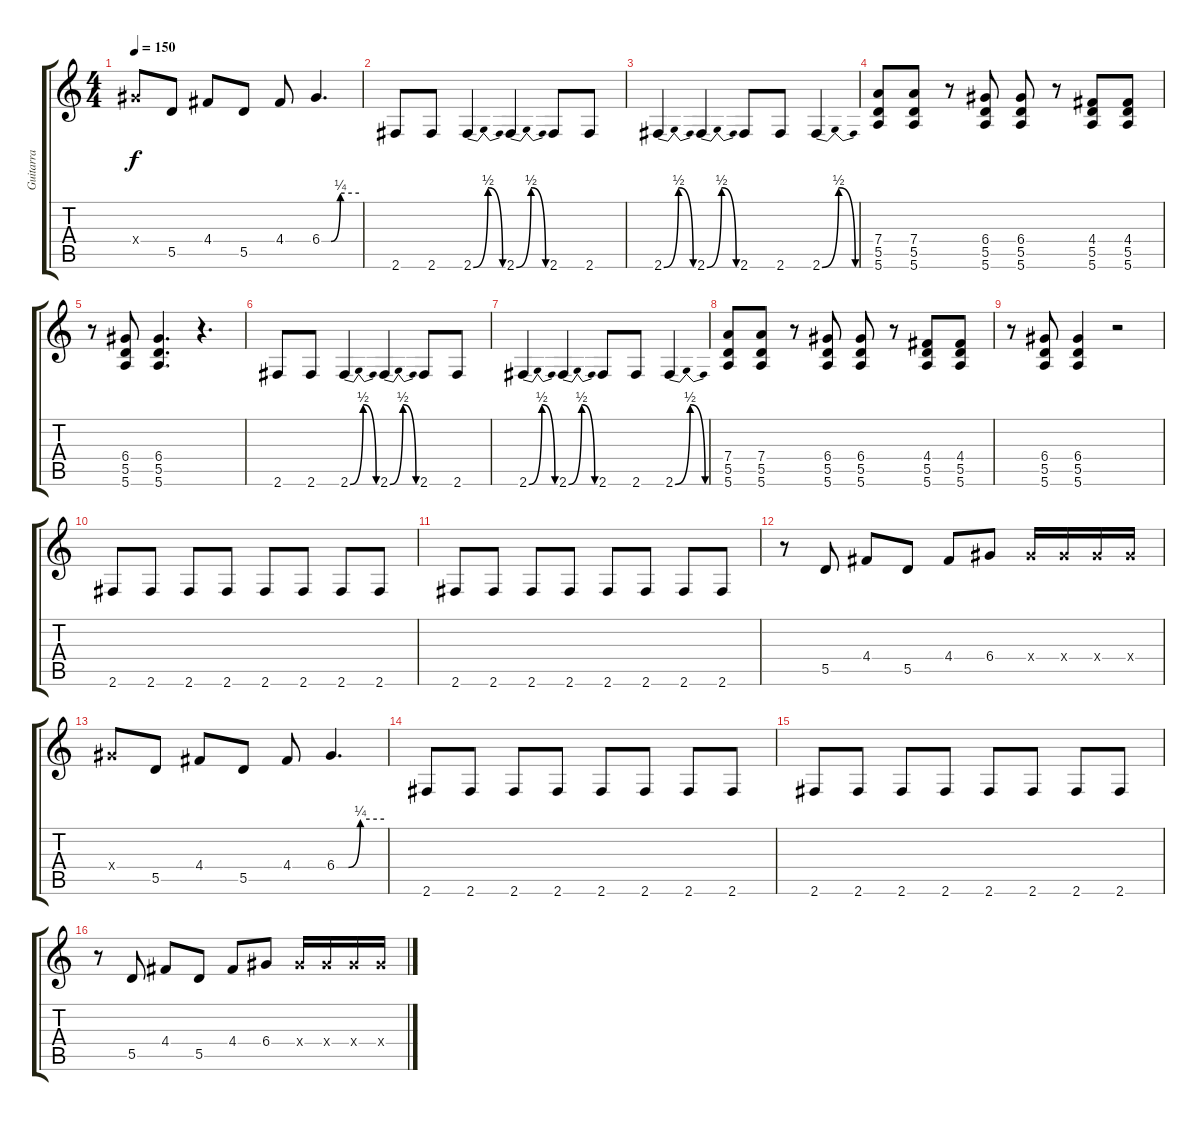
\track ("Guitarra" "Guitarra") {instrument overdrivenguitar}
\staff {score tabs}
\tuning (E4 B3 G3 D3 A2 E2) {hide}
\ts (4 4)
\tempo 150
\clef g2
\ks c
6.4{x}.8{dy f} 5.5.8 4.4.8 5.5.8 4.4.8 6.4{be (custom 0 0 15 0 30 1 60 1)}.4{d} |
2.6.8 2.6.8 2.6{be (bendrelease 0 0 5 2 5 2 60 0)}.4 2.6{be (bendrelease 0 0 5 2 5 2 60 0)}.4 2.6.8 2.6.8 |
2.6{be (bendrelease 0 0 5 2 5 2 60 0)}.4 2.6{be (bendrelease 0 0 5 2 5 2 60 0)}.4 2.6.8 2.6.8 2.6{be (bendrelease 0 0 5 2 5 2 60 0)}.4 |
(7.4 5.5 5.6).8 (7.4 5.5 5.6).8 r.8 (6.4 5.5 5.6).8 (6.4 5.5 5.6).8 r.8 (4.4 5.5 5.6).8 (4.4 5.5 5.6).8 |
r.8 (6.4 5.5 5.6).8 (6.4 5.5 5.6).4{d} r.4{d} |
2.6.8 2.6.8 2.6{be (bendrelease 0 0 5 2 5 2 60 0)}.4 2.6{be (bendrelease 0 0 5 2 5 2 60 0)}.4 2.6.8 2.6.8 |
2.6{be (bendrelease 0 0 5 2 5 2 60 0)}.4 2.6{be (bendrelease 0 0 5 2 5 2 60 0)}.4 2.6.8 2.6.8 2.6{be (bendrelease 0 0 5 2 5 2 60 0)}.4 |
(7.4 5.5 5.6).8 (7.4 5.5 5.6).8 r.8 (6.4 5.5 5.6).8 (6.4 5.5 5.6).8 r.8 (4.4 5.5 5.6).8 (4.4 5.5 5.6).8 |
r.8 (6.4 5.5 5.6).8 (6.4 5.5 5.6).4 r.2 |
2.6.8 2.6.8 2.6.8 2.6.8 2.6.8 2.6.8 2.6.8 2.6.8 |
2.6.8 2.6.8 2.6.8 2.6.8 2.6.8 2.6.8 2.6.8 2.6.8 |
r.8 5.5.8 4.4.8 5.5.8 4.4.8 6.4.8 6.4{x}.16 6.4{x}.16 6.4{x}.16 6.4{x}.16 |
6.4{x}.8 5.5.8 4.4.8 5.5.8 4.4.8 6.4{be (custom 0 0 15 0 30 1 60 1)}.4{d} |
2.6.8 2.6.8 2.6.8 2.6.8 2.6.8 2.6.8 2.6.8 2.6.8 |
2.6.8 2.6.8 2.6.8 2.6.8 2.6.8 2.6.8 2.6.8 2.6.8 |
r.8 5.5.8 4.4.8 5.5.8 4.4.8 6.4.8 6.4{x}.16 6.4{x}.16 6.4{x}.16 6.4{x}.16
